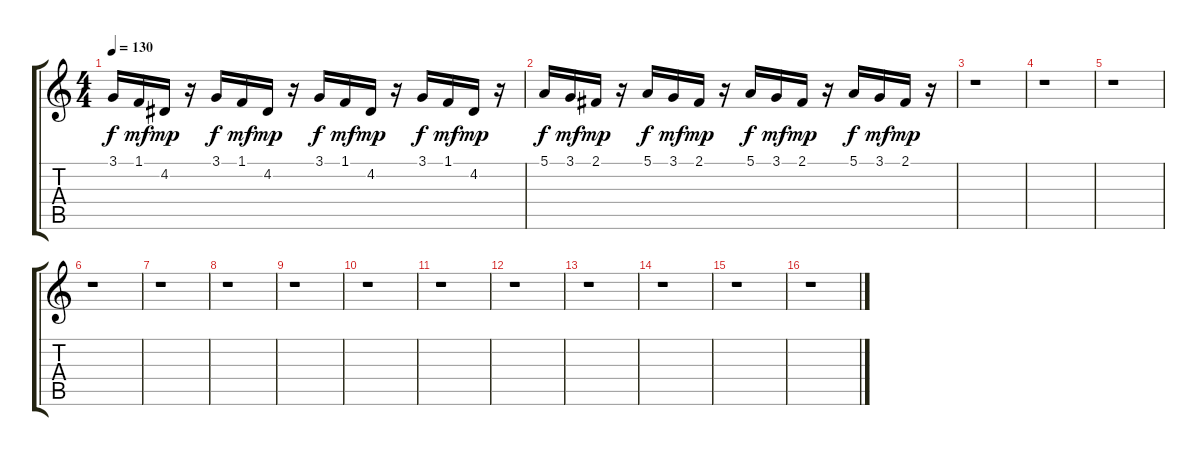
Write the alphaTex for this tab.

\track "" {instrument lead2sawtooth}
\staff {score tabs}
\tuning (E4 B3 G3 D3 A2 E2) {hide}
\ts (4 4)
\tempo 130
\clef g2
\ks c
3.1.16{dy f balance 16} 1.1.16{dy mf balance 16} 4.2.16{dy mp balance 15} r.16 3.1.16{dy f balance 14} 1.1.16{dy mf balance 14} 4.2.16{dy mp balance 13} r.16 3.1.16{dy f balance 12} 1.1.16{dy mf balance 12} 4.2.16{dy mp balance 11} r.16 3.1.16{dy f balance 10} 1.1.16{dy mf balance 10} 4.2.16{dy mp balance 9} r.16 |
5.1.16{dy f balance 8} 3.1.16{dy mf balance 8} 2.1.16{dy mp balance 7} r.16 5.1.16{dy f balance 6} 3.1.16{dy mf balance 6} 2.1.16{dy mp balance 5} r.16 5.1.16{dy f balance 4} 3.1.16{dy mf balance 4} 2.1.16{dy mp balance 3} r.16 5.1.16{dy f balance 2} 3.1.16{dy mf balance 2} 2.1.16{dy mp balance 1} r.16 |
r.1 |
r.1 |
r.1 |
r.1 |
r.1 |
r.1 |
r.1 |
r.1 |
r.1 |
r.1 |
r.1 |
r.1 |
r.1 |
r.1
